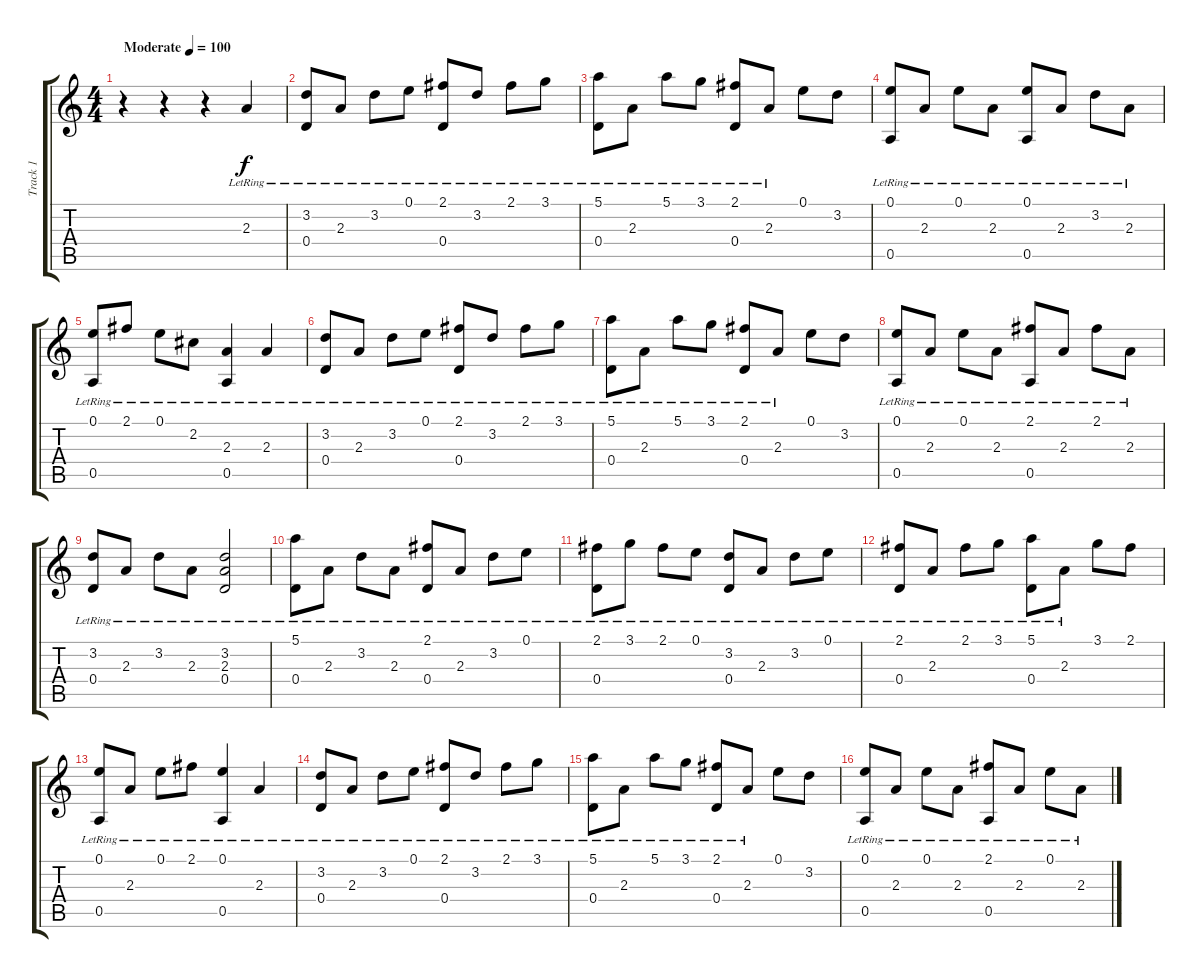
\track ("Track 1" "Track 1") {instrument acousticguitarnylon}
\staff {score tabs}
\tuning (E4 B3 G3 D3 A2 E2) {hide}
\ts (4 4)
\tempo (100 "Moderate")
\clef g2
\ks c
r.4{dy f instrument acousticguitarnylon} r.4 r.4 2.3{lr}.4 |
(3.2{lr} 0.4{lr}).8 2.3{lr}.8 3.2{lr}.8 0.1{lr}.8 (2.1{lr} 0.4{lr}).8 3.2{lr}.8 2.1{lr}.8 3.1{lr}.8 |
(5.1{lr} 0.4{lr}).8 2.3{lr}.8 5.1{lr}.8 3.1{lr}.8 (2.1{lr} 0.4{lr}).8 2.3{lr}.8 0.1.8 3.2.8 |
(0.1{lr} 0.5{lr}).8 2.3{lr}.8 0.1{lr}.8 2.3{lr}.8 (0.1{lr} 0.5{lr}).8 2.3{lr}.8 3.2{lr}.8 2.3{lr}.8 |
(0.1{lr} 0.5{lr}).8 2.1{lr}.8 0.1{lr}.8 2.2{lr}.8 (2.3{lr} 0.5{lr}).4 2.3{lr}.4 |
(3.2{lr} 0.4{lr}).8 2.3{lr}.8 3.2{lr}.8 0.1{lr}.8 (2.1{lr} 0.4{lr}).8 3.2{lr}.8 2.1{lr}.8 3.1{lr}.8 |
(5.1{lr} 0.4{lr}).8 2.3{lr}.8 5.1{lr}.8 3.1{lr}.8 (2.1{lr} 0.4{lr}).8 2.3{lr}.8 0.1.8 3.2.8 |
(0.1{lr} 0.5{lr}).8 2.3{lr}.8 0.1{lr}.8 2.3{lr}.8 (2.1{lr} 0.5{lr}).8 2.3{lr}.8 2.1{lr}.8 2.3{lr}.8 |
(3.2{lr} 0.4{lr}).8 2.3{lr}.8 3.2{lr}.8 2.3{lr}.8 (3.2{lr} 2.3{lr} 0.4{lr}).2 |
(5.1{lr} 0.4{lr}).8 2.3{lr}.8 3.2{lr}.8 2.3{lr}.8 (2.1{lr} 0.4{lr}).8 2.3{lr}.8 3.2{lr}.8 0.1{lr}.8 |
(2.1{lr} 0.4{lr}).8 3.1{lr}.8 2.1{lr}.8 0.1{lr}.8 (3.2{lr} 0.4{lr}).8 2.3{lr}.8 3.2{lr}.8 0.1{lr}.8 |
(2.1{lr} 0.4{lr}).8 2.3{lr}.8 2.1{lr}.8 3.1{lr}.8 (5.1{lr} 0.4{lr}).8 2.3{lr}.8 3.1.8 2.1.8 |
(0.1{lr} 0.5{lr}).8 2.3{lr}.8 0.1{lr}.8 2.1{lr}.8 (0.1{lr} 0.5{lr}).4 2.3{lr}.4 |
(3.2{lr} 0.4{lr}).8 2.3{lr}.8 3.2{lr}.8 0.1{lr}.8 (2.1{lr} 0.4{lr}).8 3.2{lr}.8 2.1{lr}.8 3.1{lr}.8 |
(5.1{lr} 0.4{lr}).8 2.3{lr}.8 5.1{lr}.8 3.1{lr}.8 (2.1{lr} 0.4{lr}).8 2.3{lr}.8 0.1.8 3.2.8 |
(0.1{lr} 0.5{lr}).8 2.3{lr}.8 0.1{lr}.8 2.3{lr}.8 (2.1{lr} 0.5{lr}).8 2.3{lr}.8 0.1{lr}.8 2.3{lr}.8
